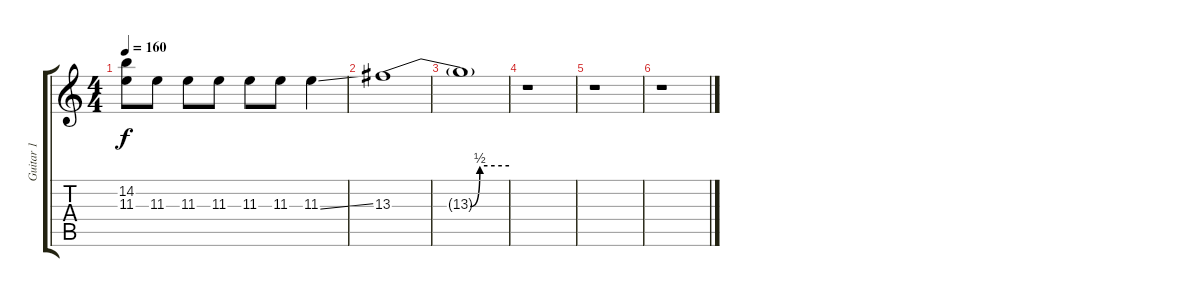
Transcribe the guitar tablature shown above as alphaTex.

\track ("Guitar 1" "Guitar 1") {instrument distortionguitar}
\staff {score tabs}
\tuning (D4 A3 F3 C3 G2 C2) {hide}
\ts (4 4)
\tempo 160
\clef g2
\ks c
(14.2{t} 11.3).8{dy f} 11.3.8 11.3.8 11.3.8 11.3.8 11.3.8 11.3{ss}.4 |
13.3{be (custom 0 0 40 0 45 2 60 2)}.1 |
13.3{t}.1 |
r.1 |
r.1 |
r.1
